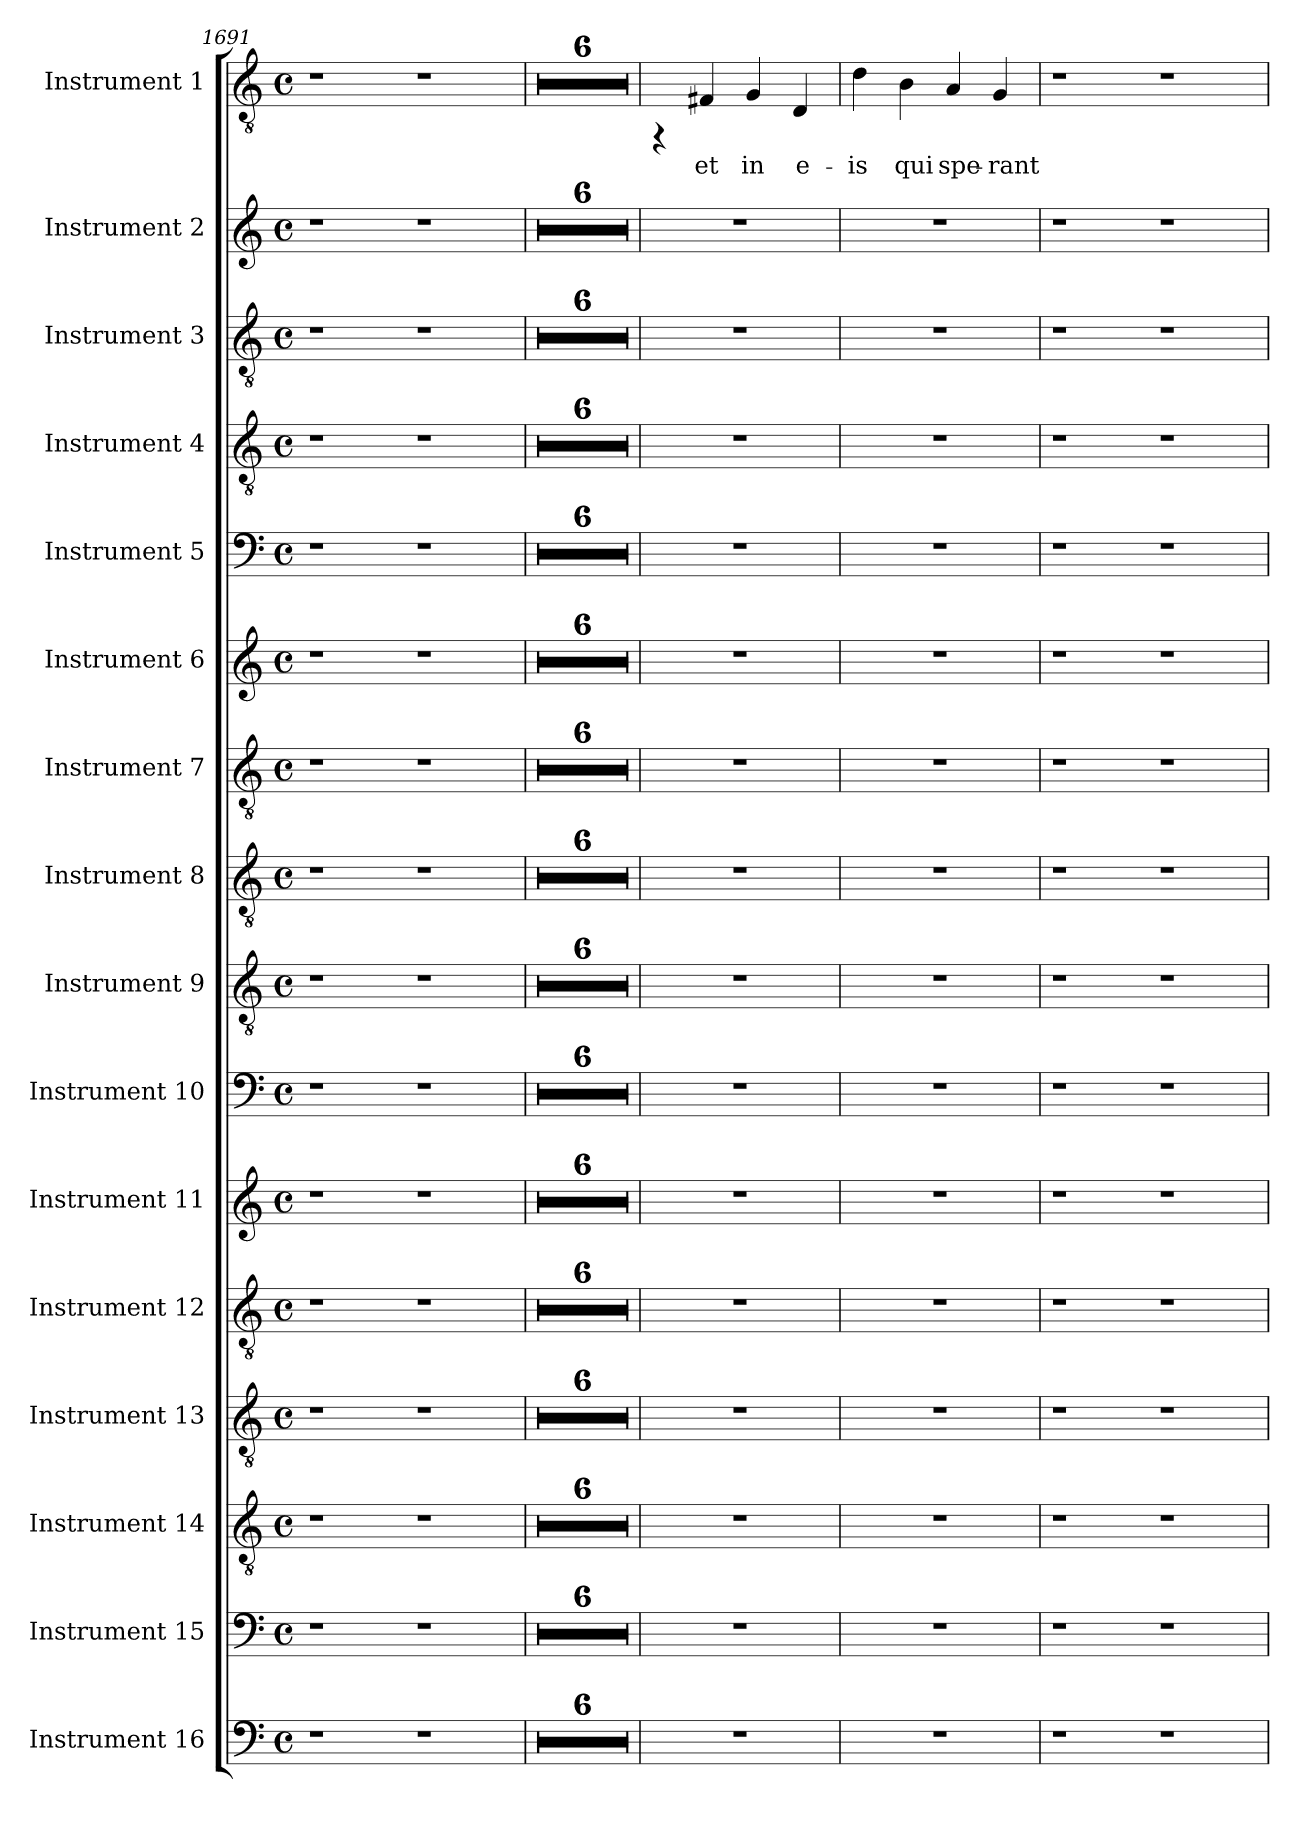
**kern	**kern	**kern	**kern	**kern	**kern	**kern	**kern	**kern	**kern	**kern	**kern	**kern	**kern	**kern	**kern	**text
*part16	*part15	*part14	*part13	*part12	*part11	*part10	*part9	*part8	*part7	*part6	*part5	*part4	*part3	*part2	*part1	*part1
*staff16	*staff15	*staff14	*staff13	*staff12	*staff11	*staff10	*staff9	*staff8	*staff7	*staff6	*staff5	*staff4	*staff3	*staff2	*staff1	*staff1
*I"Instrument 16	*I"Instrument 15	*I"Instrument 14	*I"Instrument 13	*I"Instrument 12	*I"Instrument 11	*I"Instrument 10	*I"Instrument 9	*I"Instrument 8	*I"Instrument 7	*I"Instrument 6	*I"Instrument 5	*I"Instrument 4	*I"Instrument 3	*I"Instrument 2	*I"Instrument 1	*
*clefF4	*clefF4	*clefGv2	*clefGv2	*clefGv2	*clefG2	*clefF4	*clefGv2	*clefGv2	*clefGv2	*clefG2	*clefF4	*clefGv2	*clefGv2	*clefG2	*clefGv2	*
*k[]	*k[]	*k[]	*k[]	*k[]	*k[]	*k[]	*k[]	*k[]	*k[]	*k[]	*k[]	*k[]	*k[]	*k[]	*k[]	*
*C:	*C:	*C:	*C:	*C:	*C:	*C:	*C:	*C:	*C:	*C:	*C:	*C:	*C:	*C:	*C:	*
*M4/4	*M4/4	*M4/4	*M4/4	*M4/4	*M4/4	*M4/4	*M4/4	*M4/4	*M4/4	*M4/4	*M4/4	*M4/4	*M4/4	*M4/4	*M4/4	*
*met(c)	*met(c)	*met(c)	*met(c)	*met(c)	*met(c)	*met(c)	*met(c)	*met(c)	*met(c)	*met(c)	*met(c)	*met(c)	*met(c)	*met(c)	*met(c)	*
=1691	=1691	=1691	=1691	=1691	=1691	=1691	=1691	=1691	=1691	=1691	=1691	=1691	=1691	=1691	=1691	=1691
1r	1r	1r	1r	1r	1r	1r	1r	1r	1r	1r	1r	1r	1r	1r	1r	.
1r	1r	1r	1r	1r	1r	1r	1r	1r	1r	1r	1r	1r	1r	1r	1r	.
=1692	=1692	=1692	=1692	=1692	=1692	=1692	=1692	=1692	=1692	=1692	=1692	=1692	=1692	=1692	=1692	=1692
1r	1r	1r	1r	1r	1r	1r	1r	1r	1r	1r	1r	1r	1r	1r	1r	.
=1693	=1693	=1693	=1693	=1693	=1693	=1693	=1693	=1693	=1693	=1693	=1693	=1693	=1693	=1693	=1693	=1693
1r	1r	1r	1r	1r	1r	1r	1r	1r	1r	1r	1r	1r	1r	1r	1r	.
=1694	=1694	=1694	=1694	=1694	=1694	=1694	=1694	=1694	=1694	=1694	=1694	=1694	=1694	=1694	=1694	=1694
1r	1r	1r	1r	1r	1r	1r	1r	1r	1r	1r	1r	1r	1r	1r	1r	.
=1695	=1695	=1695	=1695	=1695	=1695	=1695	=1695	=1695	=1695	=1695	=1695	=1695	=1695	=1695	=1695	=1695
1r	1r	1r	1r	1r	1r	1r	1r	1r	1r	1r	1r	1r	1r	1r	1r	.
=1696	=1696	=1696	=1696	=1696	=1696	=1696	=1696	=1696	=1696	=1696	=1696	=1696	=1696	=1696	=1696	=1696
1r	1r	1r	1r	1r	1r	1r	1r	1r	1r	1r	1r	1r	1r	1r	1r	.
=1697	=1697	=1697	=1697	=1697	=1697	=1697	=1697	=1697	=1697	=1697	=1697	=1697	=1697	=1697	=1697	=1697
1r	1r	1r	1r	1r	1r	1r	1r	1r	1r	1r	1r	1r	1r	1r	1r	.
=1698	=1698	=1698	=1698	=1698	=1698	=1698	=1698	=1698	=1698	=1698	=1698	=1698	=1698	=1698	=1698	=1698
1r	1r	1r	1r	1r	1r	1r	1r	1r	1r	1r	1r	1r	1r	1r	4rFF	.
!	!	!	!	!	!	!	!	!	!	!	!	!	!	!	!	!LO:LY:b:cj
.	.	.	.	.	.	.	.	.	.	.	.	.	.	.	4F#X/	et
!	!	!	!	!	!	!	!	!	!	!	!	!	!	!	!	!LO:LY:b:cj
.	.	.	.	.	.	.	.	.	.	.	.	.	.	.	4G/	in
!	!	!	!	!	!	!	!	!	!	!	!	!	!	!	!	!LO:LY:b:cj
.	.	.	.	.	.	.	.	.	.	.	.	.	.	.	4D/	e-
=1699	=1699	=1699	=1699	=1699	=1699	=1699	=1699	=1699	=1699	=1699	=1699	=1699	=1699	=1699	=1699	=1699
!	!	!	!	!	!	!	!	!	!	!	!	!	!	!	!	!LO:LY:b:cj
1r	1r	1r	1r	1r	1r	1r	1r	1r	1r	1r	1r	1r	1r	1r	4d\	-is
!	!	!	!	!	!	!	!	!	!	!	!	!	!	!	!	!LO:LY:b:cj
.	.	.	.	.	.	.	.	.	.	.	.	.	.	.	4B\	qui
!	!	!	!	!	!	!	!	!	!	!	!	!	!	!	!	!LO:LY:b:cj
.	.	.	.	.	.	.	.	.	.	.	.	.	.	.	4A/	spe-
!	!	!	!	!	!	!	!	!	!	!	!	!	!	!	!	!LO:LY:b:cj
.	.	.	.	.	.	.	.	.	.	.	.	.	.	.	4G/	-rant
=1700	=1700	=1700	=1700	=1700	=1700	=1700	=1700	=1700	=1700	=1700	=1700	=1700	=1700	=1700	=1700	=1700
1r	1r	1r	1r	1r	1r	1r	1r	1r	1r	1r	1r	1r	1r	1r	1r	.
1r	1r	1r	1r	1r	1r	1r	1r	1r	1r	1r	1r	1r	1r	1r	1r	.
=	=	=	=	=	=	=	=	=	=	=	=	=	=	=	=	=
*-	*-	*-	*-	*-	*-	*-	*-	*-	*-	*-	*-	*-	*-	*-	*-	*-
